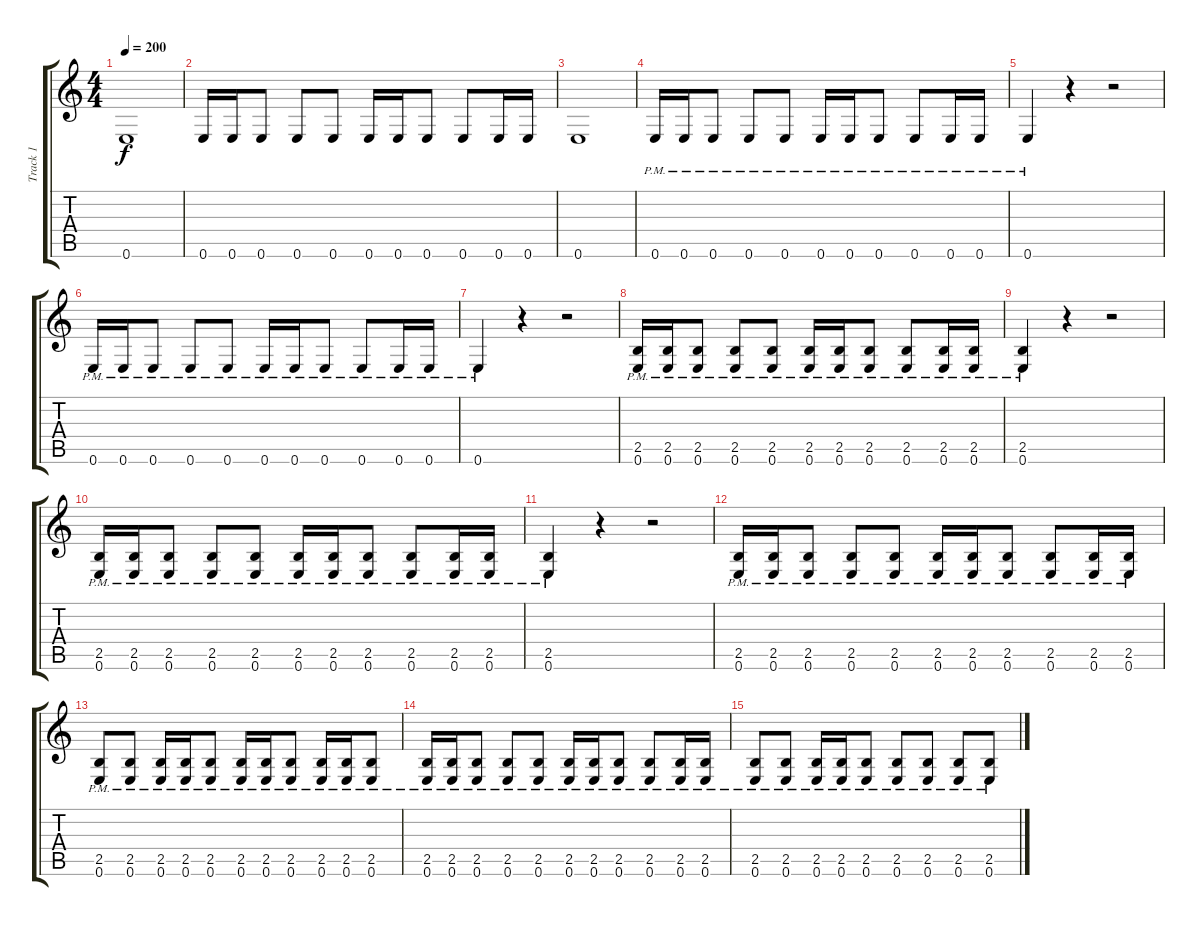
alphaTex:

\track ("Track 1" "Track 1") {instrument distortionguitar}
\staff {score tabs}
\tuning (E4 B3 G3 D3 A2 E2) {hide}
\ts (4 4)
\tempo 200
\clef g2
\ks c
0.6.1{dy f} |
0.6.16 0.6.16 0.6.8 0.6.8 0.6.8 0.6.16 0.6.16 0.6.8 0.6.8 0.6.16 0.6.16 |
0.6.1 |
0.6{pm}.16 0.6{pm}.16 0.6{pm}.8 0.6{pm}.8 0.6{pm}.8 0.6{pm}.16 0.6{pm}.16 0.6{pm}.8 0.6{pm}.8 0.6{pm}.16 0.6{pm}.16 |
0.6{pm}.4 r.4 r.2 |
0.6{pm}.16 0.6{pm}.16 0.6{pm}.8 0.6{pm}.8 0.6{pm}.8 0.6{pm}.16 0.6{pm}.16 0.6{pm}.8 0.6{pm}.8 0.6{pm}.16 0.6{pm}.16 |
0.6{pm}.4 r.4 r.2 |
(2.5{pm} 0.6{pm}).16 (2.5{pm} 0.6{pm}).16 (2.5{pm} 0.6{pm}).8 (2.5{pm} 0.6{pm}).8 (2.5{pm} 0.6{pm}).8 (2.5{pm} 0.6{pm}).16 (2.5{pm} 0.6{pm}).16 (2.5{pm} 0.6{pm}).8 (2.5{pm} 0.6{pm}).8 (2.5{pm} 0.6{pm}).16 (2.5{pm} 0.6{pm}).16 |
(2.5{pm} 0.6{pm}).4 r.4 r.2 |
(2.5{pm} 0.6{pm}).16 (2.5{pm} 0.6{pm}).16 (2.5{pm} 0.6{pm}).8 (2.5{pm} 0.6{pm}).8 (2.5{pm} 0.6{pm}).8 (2.5{pm} 0.6{pm}).16 (2.5{pm} 0.6{pm}).16 (2.5{pm} 0.6{pm}).8 (2.5{pm} 0.6{pm}).8 (2.5{pm} 0.6{pm}).16 (2.5{pm} 0.6{pm}).16 |
(2.5{pm} 0.6{pm}).4 r.4 r.2 |
(2.5{pm} 0.6{pm}).16 (2.5{pm} 0.6{pm}).16 (2.5{pm} 0.6{pm}).8 (2.5{pm} 0.6{pm}).8 (2.5{pm} 0.6{pm}).8 (2.5{pm} 0.6{pm}).16 (2.5{pm} 0.6{pm}).16 (2.5{pm} 0.6{pm}).8 (2.5{pm} 0.6{pm}).8 (2.5{pm} 0.6{pm}).16 (2.5{pm} 0.6{pm}).16 |
(2.5{pm} 0.6{pm}).8 (2.5{pm} 0.6{pm}).8 (2.5{pm} 0.6{pm}).16 (2.5{pm} 0.6{pm}).16 (2.5{pm} 0.6{pm}).8 (2.5{pm} 0.6{pm}).16 (2.5{pm} 0.6{pm}).16 (2.5{pm} 0.6{pm}).8 (2.5{pm} 0.6{pm}).16 (2.5{pm} 0.6{pm}).16 (2.5{pm} 0.6{pm}).8 |
(2.5{pm} 0.6{pm}).16 (2.5{pm} 0.6{pm}).16 (2.5{pm} 0.6{pm}).8 (2.5{pm} 0.6{pm}).8 (2.5{pm} 0.6{pm}).8 (2.5{pm} 0.6{pm}).16 (2.5{pm} 0.6{pm}).16 (2.5{pm} 0.6{pm}).8 (2.5{pm} 0.6{pm}).8 (2.5{pm} 0.6{pm}).16 (2.5{pm} 0.6{pm}).16 |
(2.5{pm} 0.6{pm}).8 (2.5{pm} 0.6{pm}).8 (2.5{pm} 0.6{pm}).16 (2.5{pm} 0.6{pm}).16 (2.5{pm} 0.6{pm}).8 (2.5{pm} 0.6{pm}).8 (2.5{pm} 0.6{pm}).8 (2.5{pm} 0.6{pm}).8 (2.5{pm} 0.6{pm}).8
